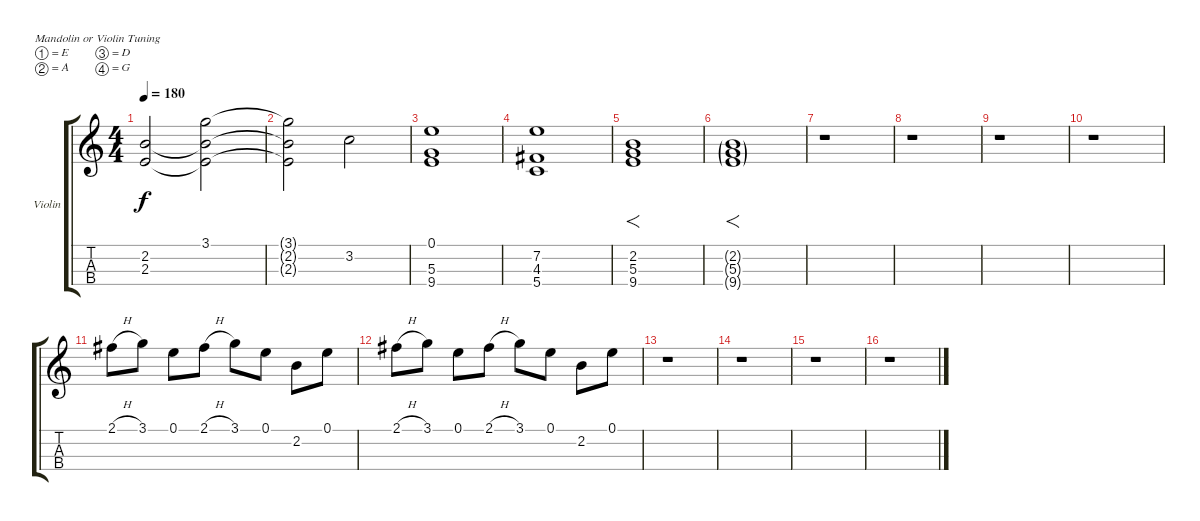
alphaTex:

\defaultSystemsLayout 4
\bracketExtendMode groupsimilarinstruments
\firstSystemTrackNameOrientation horizontal
\otherSystemsTrackNameOrientation horizontal
\track ("Скрипка" "Violin") {instrument violin}
\staff {score tabs}
\tuning (E5 A4 D4 G3)
\ts (4 4)
\tempo 180
\clef g2
\scale
0.333333
\ks c
(2.2 2.3).2{dy f} (3.1 2.2{t} 2.3{t}).2 |
\scale
0.333333 (3.1{t} 2.2{t} 2.3{t}).2 3.2.2 |
\scale
0.333333 (5.3 9.4 0.1).1 |
\scale
0.333333 (4.3 5.4 7.2).1 |
\scale
0.333333 (9.4 5.3 2.2).1{f} |
\scale
0.333333 (9.4{g} 5.3{g} 2.2{g}).1{f} |
\scale
0.333333 r.1 |
\scale
0.333333 r.1 |
\scale
0.333333 r.1 |
\scale
0.333333 r.1 |
\scale
0.333333 2.1{h}.8 3.1.8 0.1.8 2.1{h}.8 3.1.8 0.1.8 2.2.8 0.1.8 |
\scale
0.333333 2.1{h}.8 3.1.8 0.1.8 2.1{h}.8 3.1.8 0.1.8 2.2.8 0.1.8 |
\scale
0.333333 r.1 |
\scale
0.333333 r.1 |
\scale
0.333333 r.1 |
\scale
0.333333 r.1
